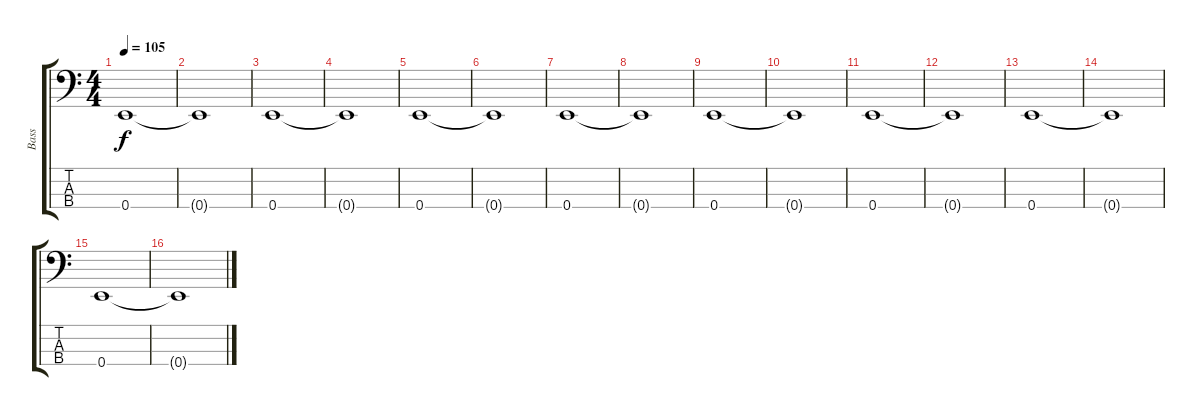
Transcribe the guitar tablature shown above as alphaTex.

\track ("Bass" "Bass") {instrument electricbassfinger}
\staff {score tabs}
\tuning (G2 D2 A1 E1) {hide}
\ts (4 4)
\tempo 105
\clef f4
\ks c
0.4.1{dy f instrument electricbassfinger} |
0.4{t}.1 |
0.4.1 |
0.4{t}.1 |
0.4.1 |
0.4{t}.1 |
0.4.1 |
0.4{t}.1 |
0.4.1 |
0.4{t}.1 |
0.4.1 |
0.4{t}.1 |
0.4.1 |
0.4{t}.1 |
0.4.1 |
0.4{t}.1
